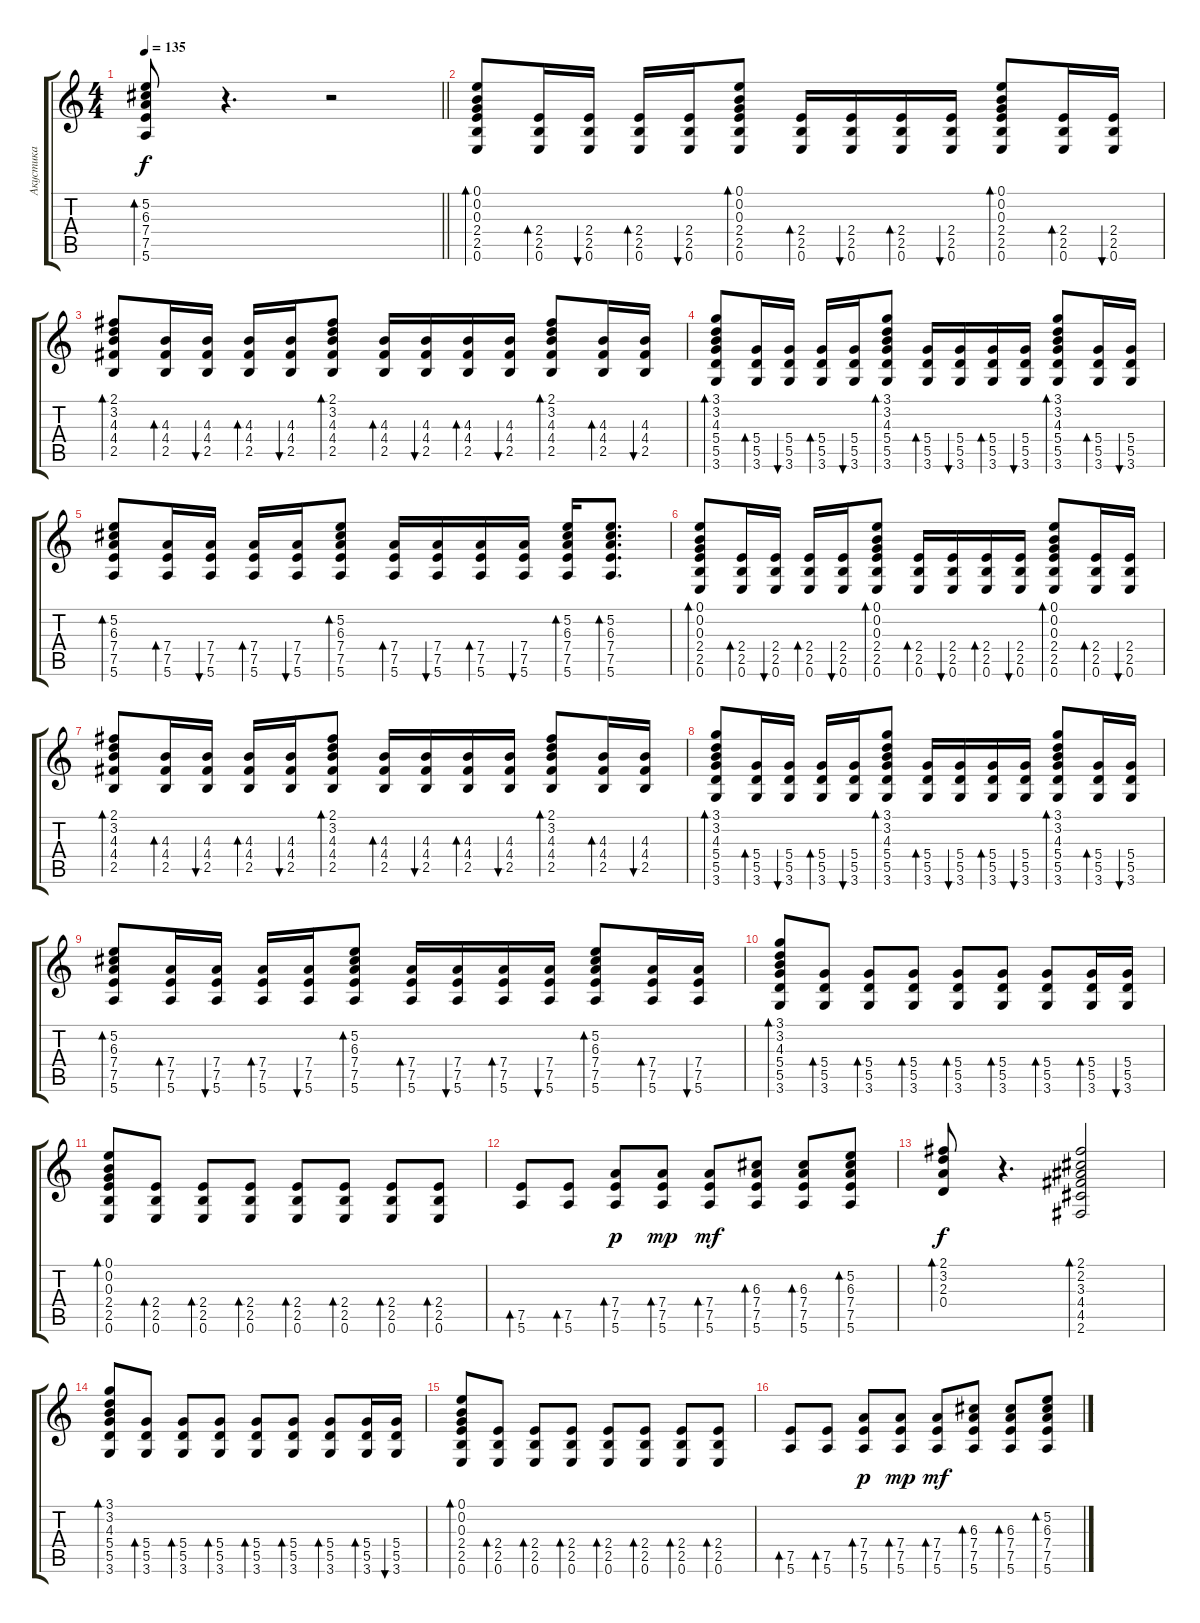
\track ("Акустика" "Акустика") {instrument acousticguitarsteel}
\staff {score tabs}
\tuning (E4 B3 G3 D3 A2 E2) {hide}
\ts (4 4)
\tempo 135
\clef g2
\barLineRight lightlight
\ks c
(5.2 6.3 7.4 7.5 5.6).8{bd 30 dy f} r.4{d} r.2 |
(0.1 0.2 0.3 2.4 2.5 0.6).8{bd 30} (2.4 2.5 0.6).16{bd 30} (2.4 2.5 0.6).16{bu 30} (2.4 2.5 0.6).16{bd 30} (2.4 2.5 0.6).16{bu 30} (0.1 0.2 0.3 2.4 2.5 0.6).8{bd 30} (2.4 2.5 0.6).16{bd 30} (2.4 2.5 0.6).16{bu 30} (2.4 2.5 0.6).16{bd 30} (2.4 2.5 0.6).16{bu 30} (0.1 0.2 0.3 2.4 2.5 0.6).8{bd 30} (2.4 2.5 0.6).16{bd 30} (2.4 2.5 0.6).16{bu 30} |
(2.1 3.2 4.3 4.4 2.5).8{bd 30} (4.3 4.4 2.5).16{bd 30} (4.3 4.4 2.5).16{bu 30} (4.3 4.4 2.5).16{bd 30} (4.3 4.4 2.5).16{bu 30} (2.1 3.2 4.3 4.4 2.5).8{bd 30} (4.3 4.4 2.5).16{bd 30} (4.3 4.4 2.5).16{bu 30} (4.3 4.4 2.5).16{bd 30} (4.3 4.4 2.5).16{bu 30} (2.1 3.2 4.3 4.4 2.5).8{bd 30} (4.3 4.4 2.5).16{bd 30} (4.3 4.4 2.5).16{bu 30} |
(3.1 3.2 4.3 5.4 5.5 3.6).8{bd 30} (5.4 5.5 3.6).16{bd 30} (5.4 5.5 3.6).16{bu 30} (5.4 5.5 3.6).16{bd 30} (5.4 5.5 3.6).16{bu 30} (3.1 3.2 4.3 5.4 5.5 3.6).8{bd 30} (5.4 5.5 3.6).16{bd 30} (5.4 5.5 3.6).16{bu 30} (5.4 5.5 3.6).16{bd 30} (5.4 5.5 3.6).16{bu 30} (3.1 3.2 4.3 5.4 5.5 3.6).8{bd 30} (5.4 5.5 3.6).16{bd 30} (5.4 5.5 3.6).16{bu 30} |
(5.2 6.3 7.4 7.5 5.6).8{bd 30} (7.4 7.5 5.6).16{bd 30} (7.4 7.5 5.6).16{bu 30} (7.4 7.5 5.6).16{bd 30} (7.4 7.5 5.6).16{bu 30} (5.2 6.3 7.4 7.5 5.6).8{bd 30} (7.4 7.5 5.6).16{bd 30} (7.4 7.5 5.6).16{bu 30} (7.4 7.5 5.6).16{bd 30} (7.4 7.5 5.6).16{bu 30} (5.2 6.3 7.4 7.5 5.6).16{bd 30} (5.2 6.3 7.4 7.5 5.6).8{d bd 30} |
(0.1 0.2 0.3 2.4 2.5 0.6).8{bd 30} (2.4 2.5 0.6).16{bd 30} (2.4 2.5 0.6).16{bu 30} (2.4 2.5 0.6).16{bd 30} (2.4 2.5 0.6).16{bu 30} (0.1 0.2 0.3 2.4 2.5 0.6).8{bd 30} (2.4 2.5 0.6).16{bd 30} (2.4 2.5 0.6).16{bu 30} (2.4 2.5 0.6).16{bd 30} (2.4 2.5 0.6).16{bu 30} (0.1 0.2 0.3 2.4 2.5 0.6).8{bd 30} (2.4 2.5 0.6).16{bd 30} (2.4 2.5 0.6).16{bu 30} |
(2.1 3.2 4.3 4.4 2.5).8{bd 30} (4.3 4.4 2.5).16{bd 30} (4.3 4.4 2.5).16{bu 30} (4.3 4.4 2.5).16{bd 30} (4.3 4.4 2.5).16{bu 30} (2.1 3.2 4.3 4.4 2.5).8{bd 30} (4.3 4.4 2.5).16{bd 30} (4.3 4.4 2.5).16{bu 30} (4.3 4.4 2.5).16{bd 30} (4.3 4.4 2.5).16{bu 30} (2.1 3.2 4.3 4.4 2.5).8{bd 30} (4.3 4.4 2.5).16{bd 30} (4.3 4.4 2.5).16{bu 30} |
(3.1 3.2 4.3 5.4 5.5 3.6).8{bd 30} (5.4 5.5 3.6).16{bd 30} (5.4 5.5 3.6).16{bu 30} (5.4 5.5 3.6).16{bd 30} (5.4 5.5 3.6).16{bu 30} (3.1 3.2 4.3 5.4 5.5 3.6).8{bd 30} (5.4 5.5 3.6).16{bd 30} (5.4 5.5 3.6).16{bu 30} (5.4 5.5 3.6).16{bd 30} (5.4 5.5 3.6).16{bu 30} (3.1 3.2 4.3 5.4 5.5 3.6).8{bd 30} (5.4 5.5 3.6).16{bd 30} (5.4 5.5 3.6).16{bu 30} |
(5.2 6.3 7.4 7.5 5.6).8{bd 30} (7.4 7.5 5.6).16{bd 30} (7.4 7.5 5.6).16{bu 30} (7.4 7.5 5.6).16{bd 30} (7.4 7.5 5.6).16{bu 30} (5.2 6.3 7.4 7.5 5.6).8{bd 30} (7.4 7.5 5.6).16{bd 30} (7.4 7.5 5.6).16{bu 30} (7.4 7.5 5.6).16{bd 30} (7.4 7.5 5.6).16{bu 30} (5.2 6.3 7.4 7.5 5.6).8{bd 30} (7.4 7.5 5.6).16{bd 30} (7.4 7.5 5.6).16{bu 30} |
(3.1 3.2 4.3 5.4 5.5 3.6).8{bd 30} (5.4 5.5 3.6).8{bd 30} (5.4 5.5 3.6).8{bd 30} (5.4 5.5 3.6).8{bd 30} (5.4 5.5 3.6).8{bd 30} (5.4 5.5 3.6).8{bd 30} (5.4 5.5 3.6).8{bd 30} (5.4 5.5 3.6).16{bd 30} (5.4 5.5 3.6).16{bu 30} |
(0.1 0.2 0.3 2.4 2.5 0.6).8{bd 30} (2.4 2.5 0.6).8{bd 30} (2.4 2.5 0.6).8{bd 30} (2.4 2.5 0.6).8{bd 30} (2.4 2.5 0.6).8{bd 30} (2.4 2.5 0.6).8{bd 30} (2.4 2.5 0.6).8{bd 30} (2.4 2.5 0.6).8{bd 30} |
(7.5 5.6).8{bd 30} (7.5 5.6).8{bd 30} (7.4 7.5 5.6).8{bd 30 dy p} (7.4 7.5 5.6).8{bd 30 dy mp} (7.4 7.5 5.6).8{bd 30 dy mf} (6.3 7.4 7.5 5.6).8{bd 30} (6.3 7.4 7.5 5.6).8{bd 30} (5.2 6.3 7.4 7.5 5.6).8{bd 30} |
(2.1 3.2 2.3 0.4).8{bd 30 dy f} r.4{d} (2.1 2.2 3.3 4.4 4.5 2.6).2{bd 30} |
(3.1 3.2 4.3 5.4 5.5 3.6).8{bd 30} (5.4 5.5 3.6).8{bd 30} (5.4 5.5 3.6).8{bd 30} (5.4 5.5 3.6).8{bd 30} (5.4 5.5 3.6).8{bd 30} (5.4 5.5 3.6).8{bd 30} (5.4 5.5 3.6).8{bd 30} (5.4 5.5 3.6).16{bd 30} (5.4 5.5 3.6).16{bu 30} |
(0.1 0.2 0.3 2.4 2.5 0.6).8{bd 30} (2.4 2.5 0.6).8{bd 30} (2.4 2.5 0.6).8{bd 30} (2.4 2.5 0.6).8{bd 30} (2.4 2.5 0.6).8{bd 30} (2.4 2.5 0.6).8{bd 30} (2.4 2.5 0.6).8{bd 30} (2.4 2.5 0.6).8{bd 30} |
(7.5 5.6).8{bd 30} (7.5 5.6).8{bd 30} (7.4 7.5 5.6).8{bd 30 dy p} (7.4 7.5 5.6).8{bd 30 dy mp} (7.4 7.5 5.6).8{bd 30 dy mf} (6.3 7.4 7.5 5.6).8{bd 30} (6.3 7.4 7.5 5.6).8{bd 30} (5.2 6.3 7.4 7.5 5.6).8{bd 30}
